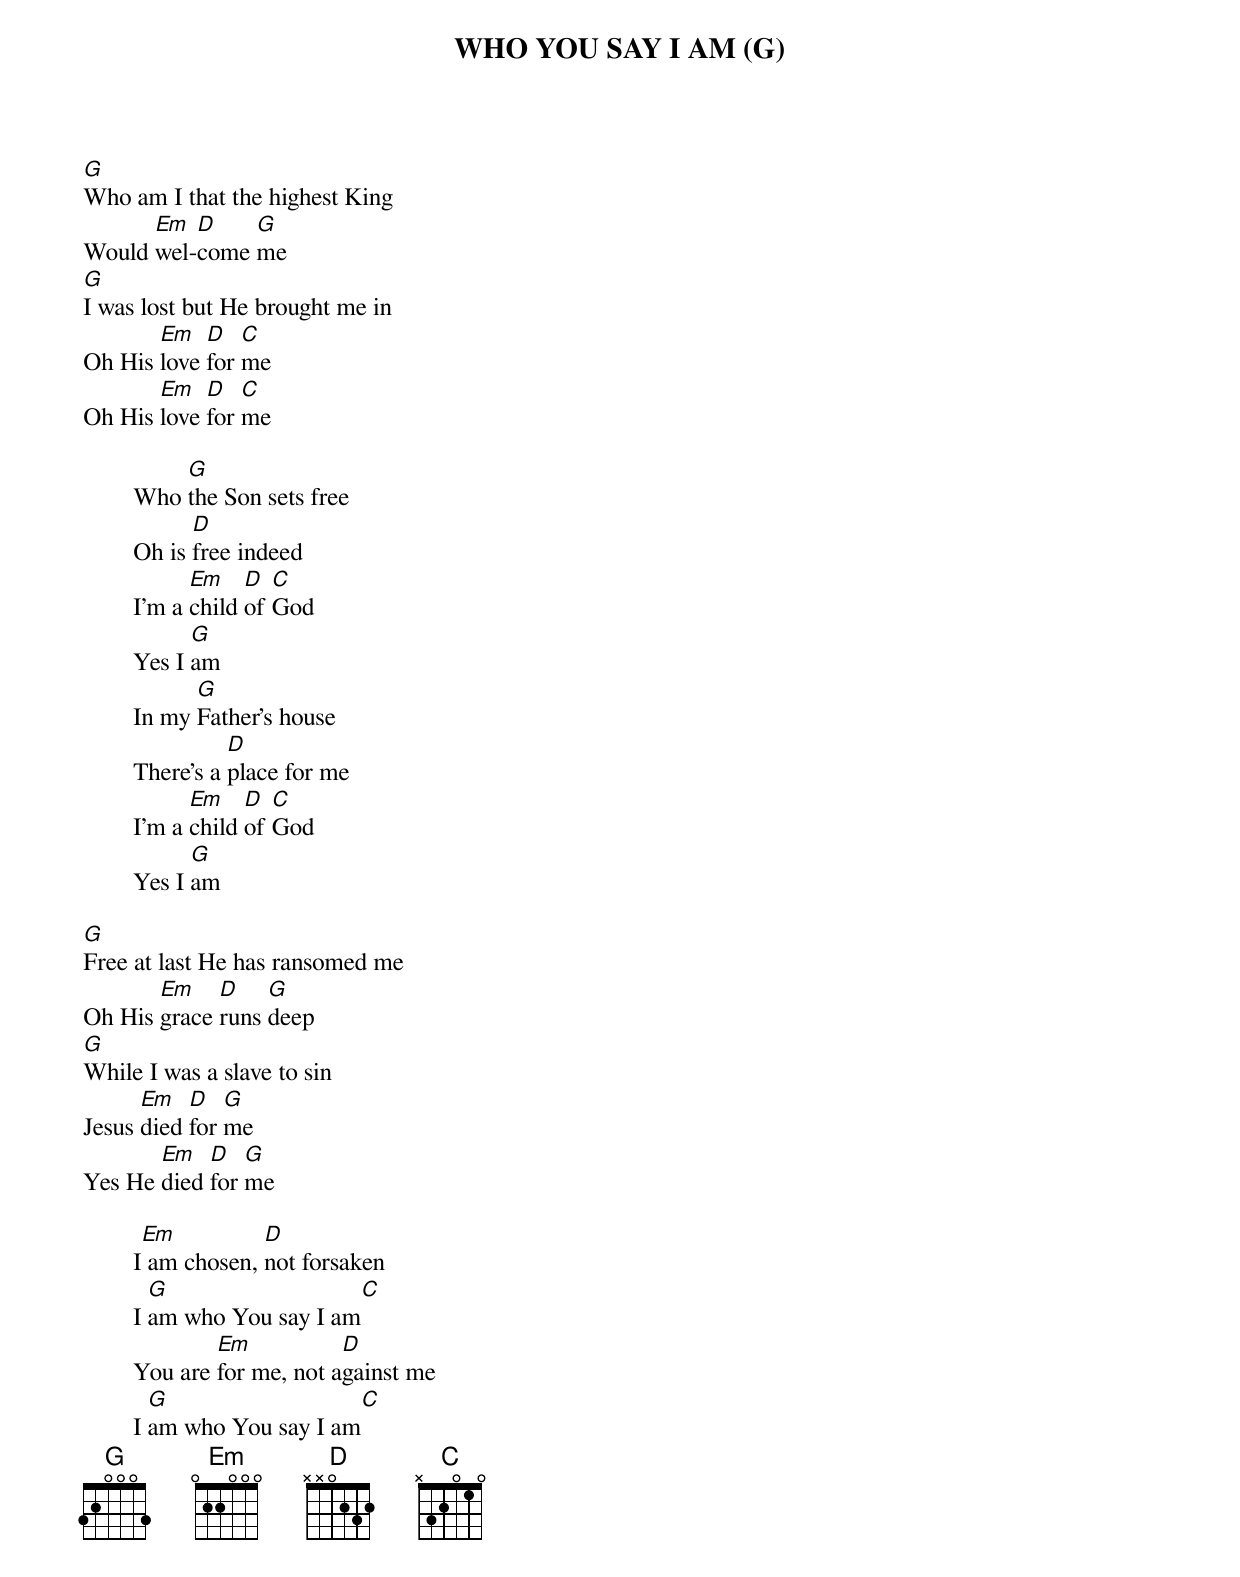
WHO YOU SAY I AM (G)

G
Who am I that the highest King
      Em  D    G
Would wel-come me
G
I was lost but He brought me in
       Em   D   C
Oh His love for me
       Em   D   C
Oh His love for me

            G
	Who the Son sets free
	      D
	Oh is free indeed
	      Em    D  C
	I'm a child of God
	      G
	Yes I am
	      G
	In my Father's house
	          D
	There's a place for me
	      Em    D  C
	I'm a child of God
	      G
	Yes I am

G
Free at last He has ransomed me
       Em    D    G
Oh His grace runs deep
G
While I was a slave to sin
      Em   D   G
Jesus died for me
       Em   D   G
Yes He died for me

         Em          D
	I am chosen, not forsaken
	  G                   C
	I am who You say I am
	        Em           D
	You are for me, not against me
	  G                   C
	I am who You say I am
